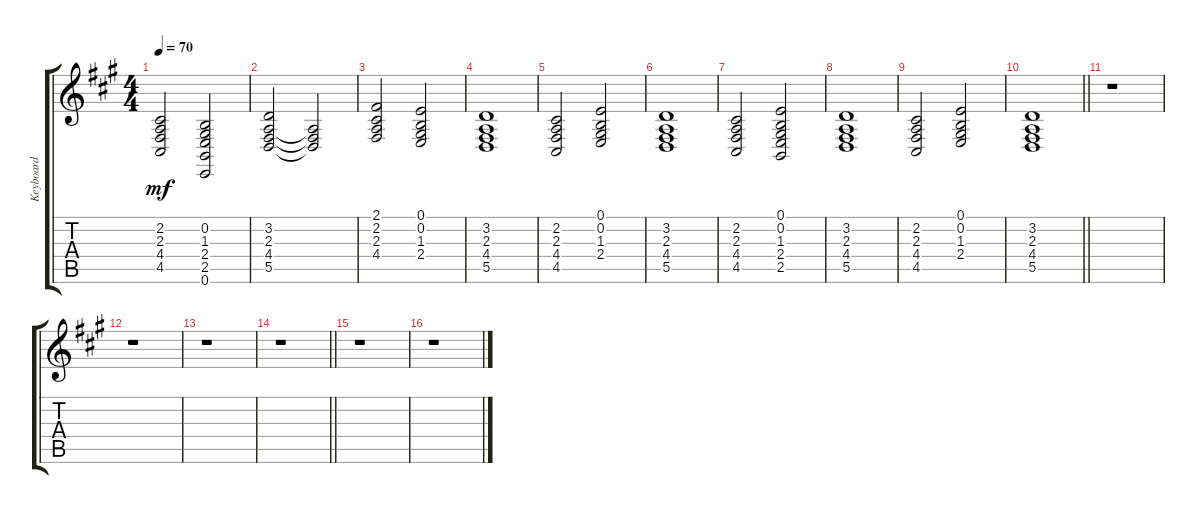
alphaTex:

\track ("Keyboard" "Keyboard") {instrument accordion}
\staff {score tabs}
\tuning (E4 B3 G3 D3 A2 E2) {hide}
\ts (4 4)
\tempo 70
\clef g2
\ks a
(2.2 2.3 4.4 4.5).2{dy mf} (0.2 1.3 2.4 2.5 0.6).2 |
(3.2 2.3 4.4 5.5).2 (2.3{t} 4.4{t} 5.5{t}).2 |
(2.1 2.2 2.3 4.4).2 (0.1 0.2 1.3 2.4).2 |
(3.2 2.3 4.4 5.5).1 |
(2.2 2.3 4.4 4.5).2 (0.1 0.2 1.3 2.4).2 |
(3.2 2.3 4.4 5.5).1 |
(2.2 2.3 4.4 4.5).2 (0.1 0.2 1.3 2.4 2.5).2 |
(3.2 2.3 4.4 5.5).1 |
(2.2 2.3 4.4 4.5).2 (0.1 0.2 1.3 2.4).2 |
\barLineRight lightlight
(3.2 2.3 4.4 5.5).1 |
r.1 |
r.1 |
r.1 |
\barLineRight lightlight
r.1 |
r.1 |
r.1
